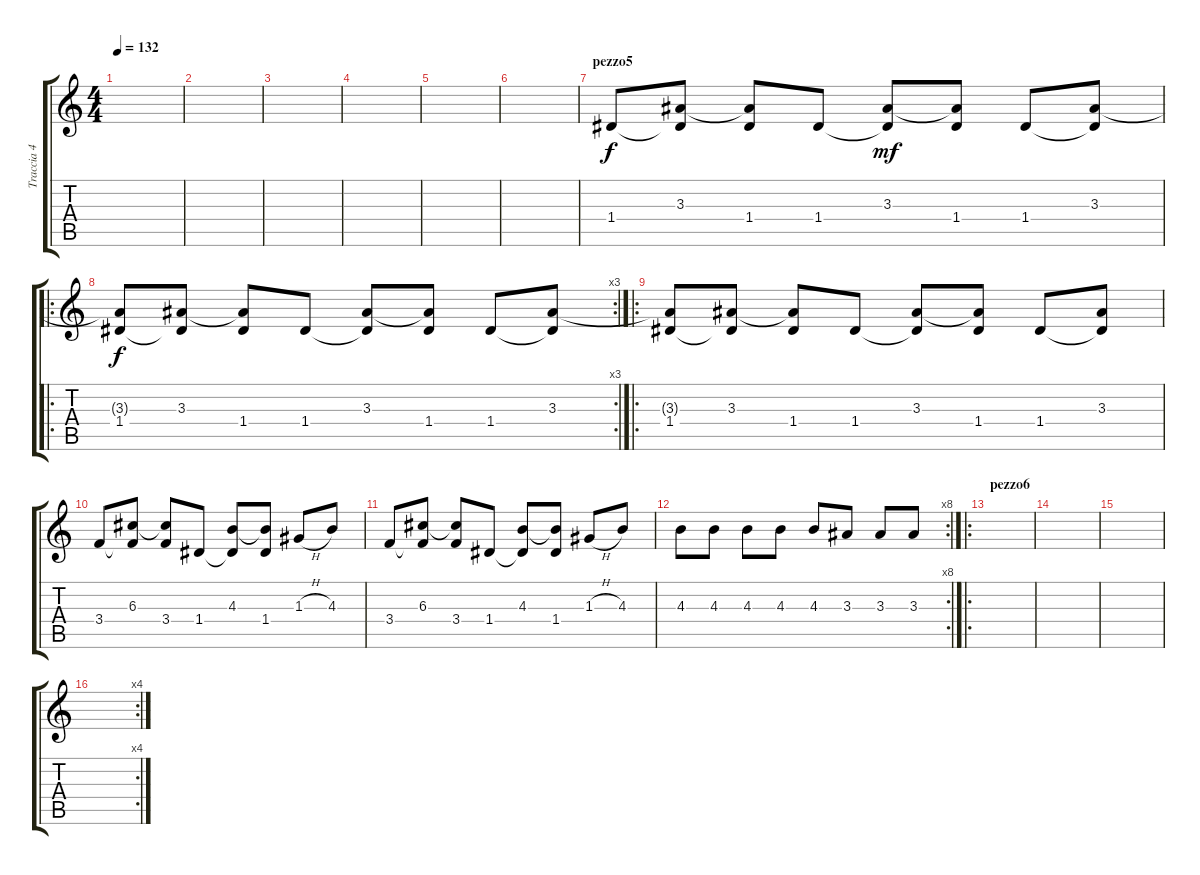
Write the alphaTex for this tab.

\track ("Traccia 4" "Traccia 4") {instrument acousticguitarnylon}
\staff {score tabs}
\tuning (E4 B3 G3 D3 A2 E2) {hide}
\ts (4 4)
\tempo 132
\clef g2
\ks c
|
|
|
|
|
|
\section ("" "pezzo5")
1.4.8 (3.3 1.4{t}).8 (3.3{t} 1.4).8 1.4.8 (3.3 1.4{t}).8{dy mf} (3.3{t} 1.4).8 1.4.8 (3.3 1.4{t}).8 |
\ro
\rc 3
(3.3{t} 1.4).8{dy f} (3.3 1.4{t}).8 (3.3{t} 1.4).8 1.4.8 (3.3 1.4{t}).8 (3.3{t} 1.4).8 1.4.8 (3.3 1.4{t}).8 |
\ro
(3.3{t} 1.4).8 (3.3 1.4{t}).8 (3.3{t} 1.4).8 1.4.8 (3.3 1.4{t}).8 (3.3{t} 1.4).8 1.4.8 (3.3 1.4{t}).8 |
3.4.8 (6.3 3.4{t}).8 (6.3{t} 3.4).8 1.4.8 (4.3 1.4{t}).8 (4.3{t} 1.4).8 1.3{h}.8 4.3.8 |
3.4.8 (6.3 3.4{t}).8 (6.3{t} 3.4).8 1.4.8 (4.3 1.4{t}).8 (4.3{t} 1.4).8 1.3{h}.8 4.3.8 |
\rc 8
4.3.8 4.3.8 4.3.8 4.3.8 4.3.8 3.3.8 3.3.8 3.3.8 |
\ro
\section ("" "pezzo6")
|
|
|
\rc 4
